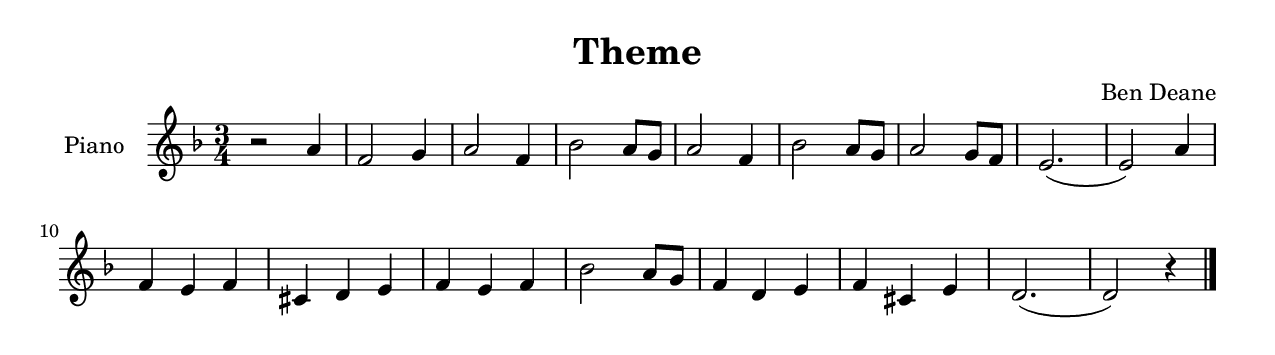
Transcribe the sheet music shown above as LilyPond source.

\version "2.18.2"

\header {
  title = "Theme"
  composer = "Ben Deane"
}

#(set-default-paper-size "letter")

upper = \relative c' {
  \clef treble
  \key d \minor
  \time 3/4

  r2 a'4 f2 g4 a2 f4 bes2 a8 g a2 f4 bes2 a8 g
  a2 g8 f e2.( e2) a4 f e f cis d e f e f bes2 a8 g
  f4 d e f cis e d2.( d2) r4

  \bar "|."
}

\score {
  \new PianoStaff <<
    \set PianoStaff.instrumentName = #"Piano  "
    \new Staff = "upper" \upper
  >>
  \layout { }
  \midi { }
}
